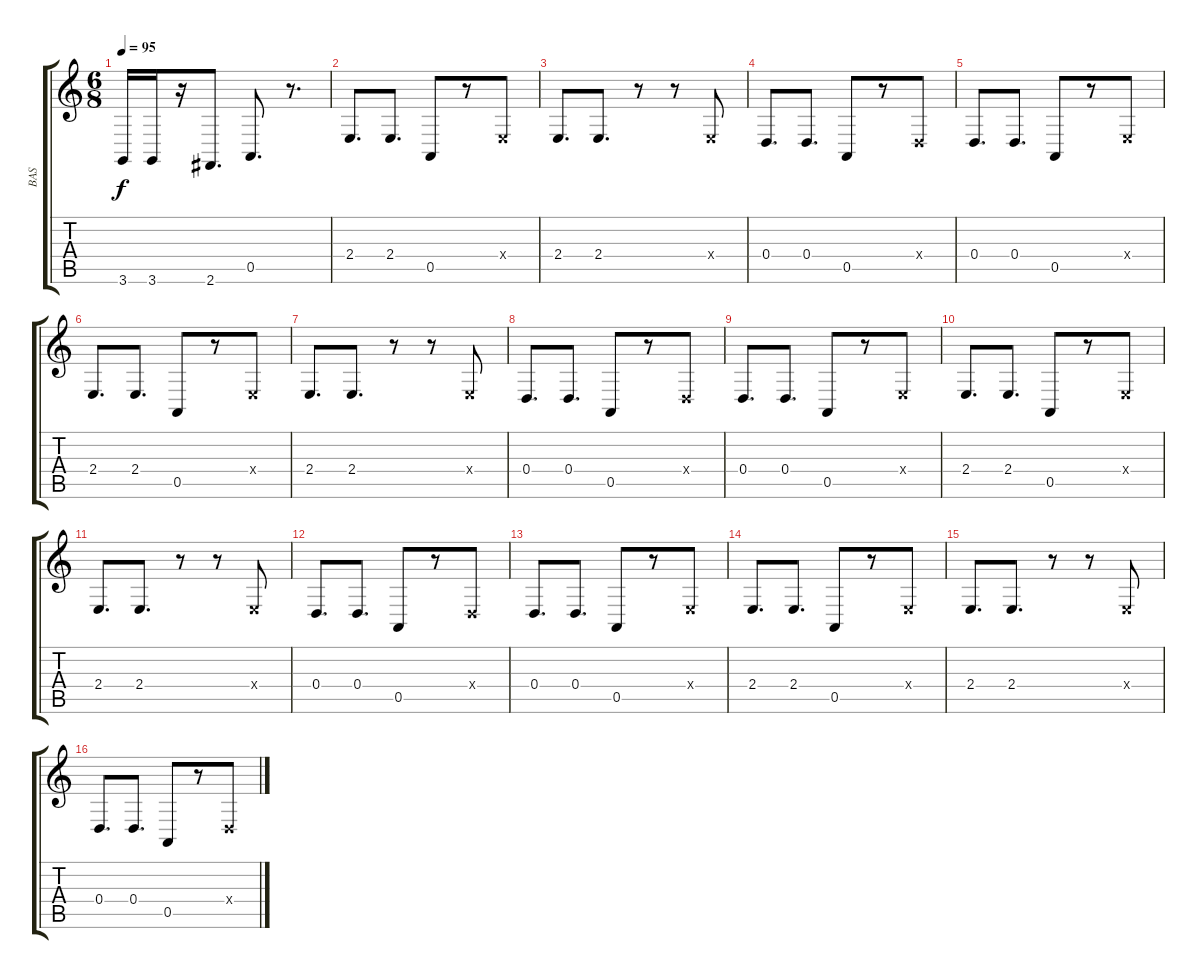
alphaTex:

\track ("BAS" "BAS") {instrument clarinet}
\staff {score tabs}
\tuning (E4 B3 G3 D3 A2 E2) {hide}
\ts (6 8)
\tempo 95
\clef g2
\ks c
3.6.16{dy f} 3.6.16 r.16 2.6.8{d} 0.5.8{d} r.8{d} |
2.4.8{d} 2.4.8{d} 0.5.8 r.8 2.4{x}.8 |
2.4.8{d} 2.4.8{d} r.8 r.8 2.4{x}.8 |
0.4.8{d} 0.4.8{d} 0.5.8 r.8 0.4{x}.8 |
0.4.8{d} 0.4.8{d} 0.5.8 r.8 2.4{x}.8 |
2.4.8{d} 2.4.8{d} 0.5.8 r.8 2.4{x}.8 |
2.4.8{d} 2.4.8{d} r.8 r.8 2.4{x}.8 |
0.4.8{d} 0.4.8{d} 0.5.8 r.8 0.4{x}.8 |
0.4.8{d} 0.4.8{d} 0.5.8 r.8 2.4{x}.8 |
2.4.8{d} 2.4.8{d} 0.5.8 r.8 2.4{x}.8 |
2.4.8{d} 2.4.8{d} r.8 r.8 2.4{x}.8 |
0.4.8{d} 0.4.8{d} 0.5.8 r.8 0.4{x}.8 |
0.4.8{d} 0.4.8{d} 0.5.8 r.8 2.4{x}.8 |
2.4.8{d} 2.4.8{d} 0.5.8 r.8 2.4{x}.8 |
2.4.8{d} 2.4.8{d} r.8 r.8 2.4{x}.8 |
0.4.8{d} 0.4.8{d} 0.5.8 r.8 0.4{x}.8
